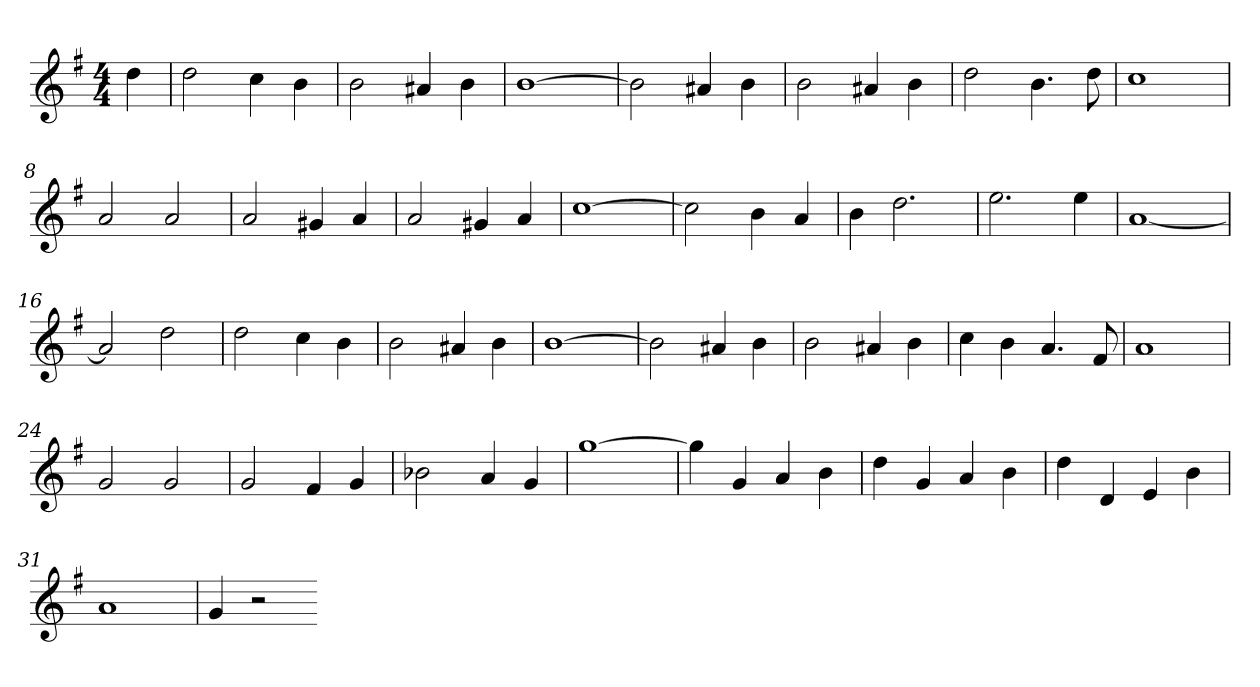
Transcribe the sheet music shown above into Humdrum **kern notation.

**kern
*part1
*staff1
*k[f#]
*G:
*M4/4
=
4dd
=1
2dd
4cc
4b
=2
2b
4a#X
4b
=3
[1b
=4
2b]
4a#X
4b
=5
2b
4a#X
4b
=6
2dd
4.b
8dd
=7
1cc
=8
2a
2a
=9
2a
4g#X
4a
=10
2a
4g#X
4a
=11
[1cc
=12
2cc]
4b
4a
=13
4b
2.dd
=14
2.ee
4ee
=15
[1a
=16
2a]
2dd
=17
2dd
4cc
4b
=18
2b
4a#X
4b
=19
[1b
=20
2b]
4a#X
4b
=21
2b
4a#X
4b
=22
4cc
4b
4.a
8f#
=23
1a
=24
2g
2g
=25
2g
4f#
4g
=26
2b-X
4a
4g
=27
[1gg
=28
4gg]
4g
4a
4b
=29
4dd
4g
4a
4b
=30
4dd
4d
4e
4b
=31
1a
=32
4g
2r
=-
*-
